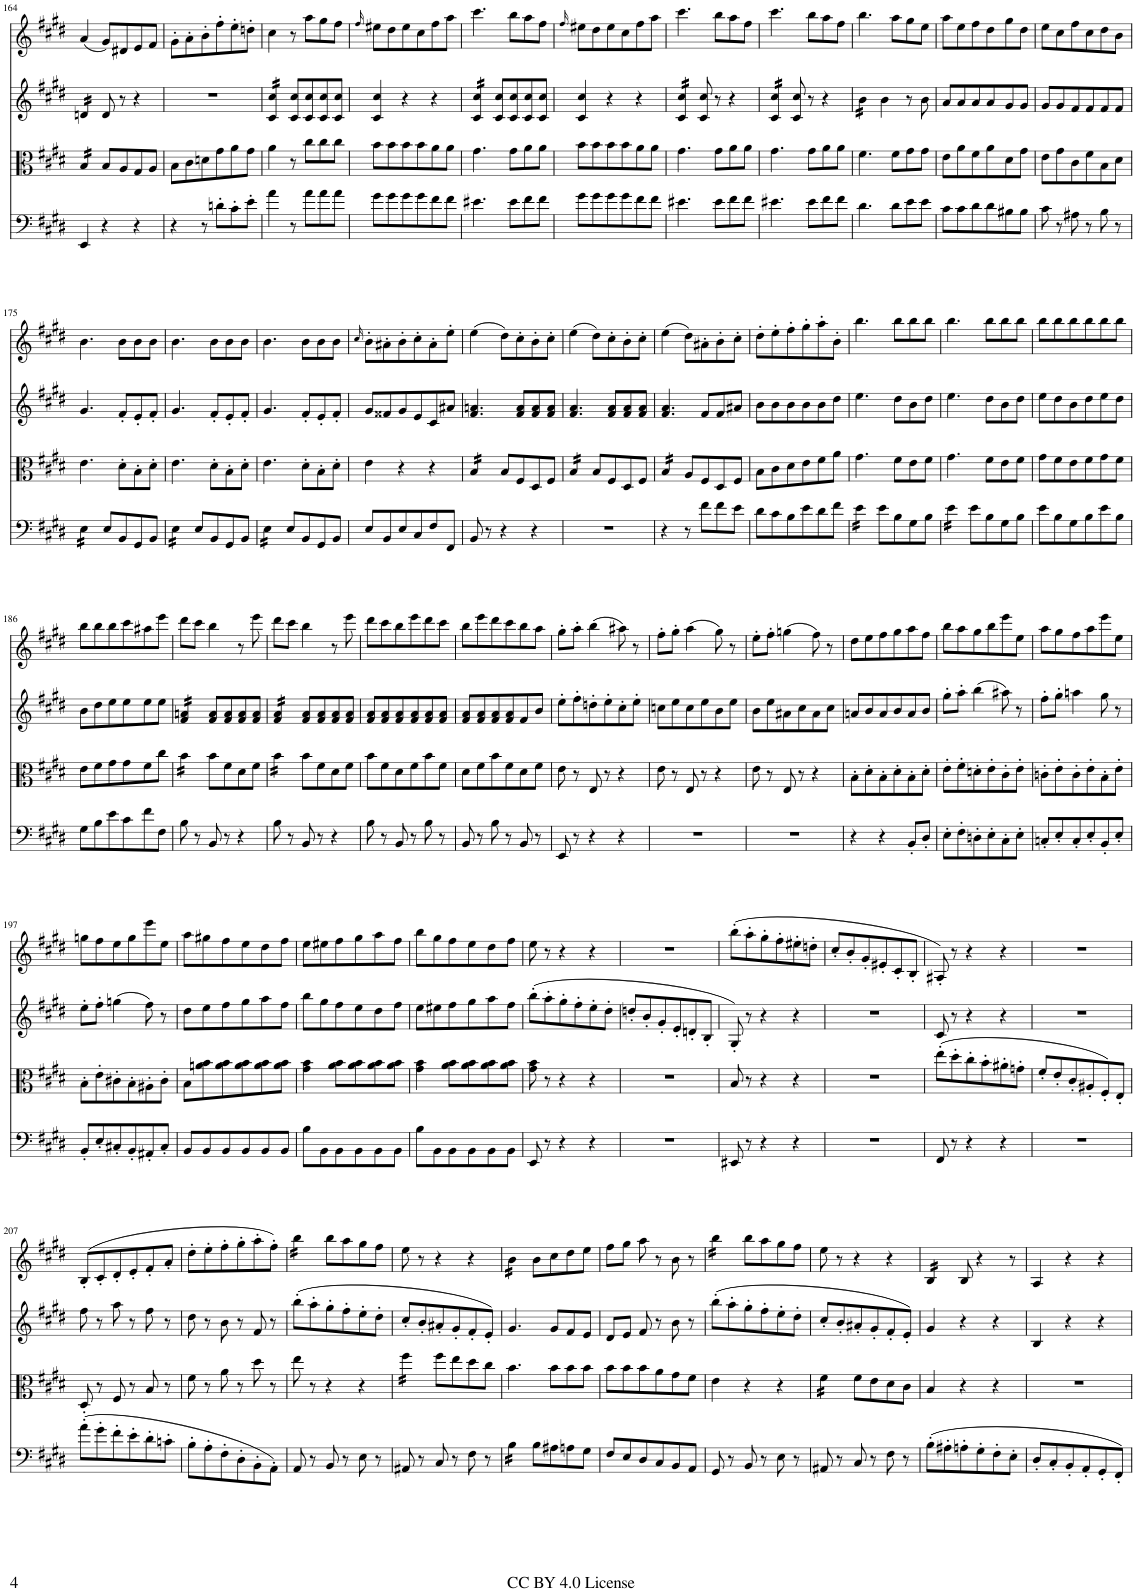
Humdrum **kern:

**kern	**kern	**kern	**kern
*part4	*part3	*part2	*part1
*staff4	*staff3	*staff2	*staff1
*I"Cello	*I"Viola	*I"Violin II	*I"Violin I
*	*I'Vla	*I'Vln	*I'Vln
!!LO:PB:g=z
*clefF4	*clefC3	*clefG2	*clefG2
*k[f#c#g#d#]	*k[f#c#g#d#]	*k[f#c#g#d#]	*k[f#c#g#d#]
*M3/4	*M3/4	*M3/4	*M3/4
=164	=164	=164	=164
*	*tremolo	*	*
*	*	*tremolo	*
4EE/	16B/LL	16dn/LL	(4a/
.	16B/	16dn/	.
.	16B/	16dn/	.
.	16B/JJ	16dn/JJ	.
*	*	*Xtremolo	*
*	*Xtremolo	*	*
4r	8B/L	8d/	8g#/L)
.	8A/	8r	8d#X/
4r	8G#/	4r	8e/
.	8A/J	.	8f#/J
=165	=165	=165	=165
4r	8B\L	2.r	8g#'\L
.	8c#\	.	8a'\
8r	8dn\	.	8b'\
8dn'\L	8g#\	.	8ff#'\
8c#'\	8a\	.	8ee'\
8e'\J	8g#\J	.	8ddn'\J
=166	=166	=166	=166
*	*	*tremolo	*
4a\	4a\	16c#/ 16cc#/LL	4cc#\
.	.	16c#/ 16cc#/	.
.	.	16c#/ 16cc#/	.
.	.	16c#/ 16cc#/JJ	.
*	*	*Xtremolo	*
8r	8r	8c#/ 8cc#/L	8r
8a\L	8cc#\L	8c#/ 8cc#/	8aa\L
8a\	8cc#\	8c#/ 8cc#/	8gg#\
8a\J	8cc#\J	8c#/ 8cc#/J	8ff#\J
=167	=167	=167	=167
.	.	.	16qff#/
8g#\L	8b\L	4c#/ 4cc#/	8ee#X\L
8g#\	8b\	.	8dd#\
8g#\	8b\	4r	8ee#\
8g#\	8b\	.	8cc#\
8f#\	8a\	4r	8ff#\
8f#\J	8a\J	.	8aa\J
=168	=168	=168	=168
*	*	*tremolo	*
4.e#X\	4.g#\	16c#/ 16cc#/LL	4.ccc#\
.	.	16c#/ 16cc#/	.
.	.	16c#/ 16cc#/	.
.	.	16c#/ 16cc#/JJ	.
*	*	*Xtremolo	*
.	.	8c#/ 8cc#/L	.
8e#\L	8g#\L	8c#/ 8cc#/	8bb\L
8f#\	8a\	8c#/ 8cc#/	8aa\
8f#\J	8a\J	8c#/ 8cc#/J	8ff#\J
=169	=169	=169	=169
.	.	.	16qff#/
8g#\L	8b\L	4c#/ 4cc#/	8ee#X\L
8g#\	8b\	.	8dd#\
8g#\	8b\	4r	8ee#\
8g#\	8b\	.	8cc#\
8f#\	8a\	4r	8ff#\
8f#\J	8a\J	.	8aa\J
=170	=170	=170	=170
*	*	*tremolo	*
4.e#X\	4.g#\	16c#/ 16cc#/LL	4.ccc#\
.	.	16c#/ 16cc#/	.
.	.	16c#/ 16cc#/	.
.	.	16c#/ 16cc#/JJ	.
*	*	*Xtremolo	*
.	.	8c#/ 8cc#/	.
8e#\L	8g#\L	8r	8bb\L
8f#\	8a\	4r	8aa\
8f#\J	8a\J	.	8ff#\J
=171	=171	=171	=171
*	*	*tremolo	*
4.e#X\	4.g#\	16c#/ 16cc#/LL	4.ccc#\
.	.	16c#/ 16cc#/	.
.	.	16c#/ 16cc#/	.
.	.	16c#/ 16cc#/JJ	.
*	*	*Xtremolo	*
.	.	8c#/ 8cc#/	.
8e#\L	8g#\L	8r	8bb\L
8f#\	8a\	4r	8aa\
8f#\J	8a\J	.	8ff#\J
=172	=172	=172	=172
*	*	*tremolo	*
4.d#\	4.f#\	16b\LL	4.bb\
.	.	16b\	.
.	.	16b\	.
.	.	16b\JJ	.
*	*	*Xtremolo	*
.	.	4b\	.
8d#\L	8f#\L	.	8aa\L
8e\	8g#\	8r	8gg#\
8e\J	8g#\J	8b\	8ee\J
=173	=173	=173	=173
8c#\L	8e\L	8a/L	8aa\L
8c#\	8a\	8a/	8ee\
8d#\	8f#\	8a/	8ff#\
8d#\	8a\	8a/	8dd#\
8B#X\	8d#\	8g#/	8gg#\
8B#\J	8g#\J	8g#/J	8dd#\J
=174	=174	=174	=174
8c#\	8e\L	8g#/L	8ee\L
8r	8g#\	8g#/	8cc#\
8A#X\	8c#\	8f#/	8ff#\
8r	8f#\	8f#/	8cc#\
8B\	8B\	8f#/	8dd#\
8r	8d#\J	8f#/J	8b\J
!!LO:LB:g=z
=175	=175	=175	=175
*tremolo	*	*	*
16E\LL	4.e\	4.g#/	4.b\
16E\	.	.	.
16E\	.	.	.
16E\JJ	.	.	.
*Xtremolo	*	*	*
8E/L	.	.	.
8BB/	8d#'\L	8f#'/L	8b\L
8GG#/	8B'\	8e'/	8b\
8BB/J	8d#'\J	8f#'/J	8b\J
=176	=176	=176	=176
*tremolo	*	*	*
16E\LL	4.e\	4.g#/	4.b\
16E\	.	.	.
16E\	.	.	.
16E\JJ	.	.	.
*Xtremolo	*	*	*
8E/L	.	.	.
8BB/	8d#'\L	8f#'/L	8b\L
8GG#/	8B'\	8e'/	8b\
8BB/J	8d#'\J	8f#'/J	8b\J
=177	=177	=177	=177
*tremolo	*	*	*
16E\LL	4.e\	4.g#/	4.b\
16E\	.	.	.
16E\	.	.	.
16E\JJ	.	.	.
*Xtremolo	*	*	*
8E/L	.	.	.
8BB/	8d#'\L	8f#'/L	8b\L
8GG#/	8B'\	8e'/	8b\
8BB/J	8d#'\J	8f#'/J	8b\J
=178	=178	=178	=178
.	.	.	16qcc#/
8E/L	4e\	8g#/L	8b'\L
8BB/	.	8f##X/	8a#X'\
8E/	4r	8g#/	8b'\
8C#/	.	8e/	8cc#'\
8F#/	4r	8c#/	8a#'\
8FF#/J	.	8a#X/J	8ee'\J
=179	=179	=179	=179
*	*tremolo	*	*
8BB/	16B/LL	4.f#/ 4.an/	(4ee\
.	16B/	.	.
8r	16B/	.	.
.	16B/JJ	.	.
*	*Xtremolo	*	*
4r	8B/L	.	8dd#\L)
.	8F#/	8f#/ 8a/L	8cc#'\
4r	8D#/	8f#/ 8a/	8b'\
.	8F#/J	8f#/ 8a/J	8cc#'\J
=180	=180	=180	=180
*	*tremolo	*	*
2.r	16B/LL	4.f#/ 4.a/	(4ee\
.	16B/	.	.
.	16B/	.	.
.	16B/JJ	.	.
*	*Xtremolo	*	*
.	8B/L	.	8dd#\L)
.	8F#/	8f#/ 8a/L	8cc#'\
.	8D#/	8f#/ 8a/	8b'\
.	8F#/J	8f#/ 8a/J	8cc#'\J
=181	=181	=181	=181
*	*tremolo	*	*
4r	16B/LL	4.f#/ 4.a/	(4ee\
.	16B/	.	.
.	16B/	.	.
.	16B/JJ	.	.
*	*Xtremolo	*	*
8r	8A/L	.	8dd#\L)
8f#\L	8F#/	8f#/L	8a#X'\
8f#\	8D#/	8f#/	8b'\
8e\J	8F#/J	8a#X/J	8cc#'\J
=182	=182	=182	=182
8d#\L	8B\L	8b\L	8dd#'\L
8c#\	8c#\	8b\	8ee'\
8B\	8d#\	8b\	8ff#'\
8e\	8e\	8b\	8gg#'\
8d#\	8f#\	8b\	8aa'\
8f#\J	8a\J	8dd#\J	8b'\J
=183	=183	=183	=183
*tremolo	*	*	*
16e\LL	4.g#\	4.ee\	4.bb\
16e\	.	.	.
16e\	.	.	.
16e\JJ	.	.	.
*Xtremolo	*	*	*
8e\L	.	.	.
8B\	8f#\L	8dd#\L	8bb\L
8G#\	8e\	8b\	8bb\
8B\J	8f#\J	8dd#\J	8bb\J
=184	=184	=184	=184
*tremolo	*	*	*
16e\LL	4.g#\	4.ee\	4.bb\
16e\	.	.	.
16e\	.	.	.
16e\JJ	.	.	.
*Xtremolo	*	*	*
8e\L	.	.	.
8B\	8f#\L	8dd#\L	8bb\L
8G#\	8e\	8b\	8bb\
8B\J	8f#\J	8dd#\J	8bb\J
=185	=185	=185	=185
8e\L	8g#\L	8ee\L	8bb\L
8B\	8f#\	8dd#\	8bb\
8G#\	8e\	8b\	8bb\
8B\	8f#\	8dd#\	8bb\
8e\	8g#\	8ee\	8bb\
8B\J	8f#\J	8dd#\J	8bb\J
!!LO:LB:g=z
=186	=186	=186	=186
8G#\L	8e\L	8b\L	8bb\L
8B\	8f#\	8dd#\	8bb\
8e\	8g#\	8ee\	8bb\
8c#\	8g#\	8ee\	8ccc#\
8f#\	8f#\	8ee\	8aa#X\
8F#\J	8cc#\J	8ee\J	8eee\J
=187	=187	=187	=187
*	*tremolo	*	*
*	*	*tremolo	*
8B\	16b\LL	16f#/ 16an/LL	8ddd#\L
.	16b\	16f#/ 16an/	.
8r	16b\	16f#/ 16an/	8ccc#\J
.	16b\JJ	16f#/ 16an/JJ	.
*	*	*Xtremolo	*
*	*Xtremolo	*	*
8BB/	8b\L	8f#/ 8a/L	4bb\
8r	8f#\	8f#/ 8a/	.
4r	8d#\	8f#/ 8a/	8r
.	8f#\J	8f#/ 8a/J	8eee\
=188	=188	=188	=188
*	*tremolo	*	*
*	*	*tremolo	*
8B\	16b\LL	16f#/ 16a/LL	8ddd#\L
.	16b\	16f#/ 16a/	.
8r	16b\	16f#/ 16a/	8ccc#\J
.	16b\JJ	16f#/ 16a/JJ	.
*	*	*Xtremolo	*
*	*Xtremolo	*	*
8BB/	8b\L	8f#/ 8a/L	4bb\
8r	8f#\	8f#/ 8a/	.
4r	8d#\	8f#/ 8a/	8r
.	8f#\J	8f#/ 8a/J	8eee\
=189	=189	=189	=189
8B\	8b\L	8f#/ 8a/L	8ddd#\L
8r	8f#\	8f#/ 8a/	8ccc#\
8BB/	8d#\	8f#/ 8a/	8bb\
8r	8f#\	8f#/ 8a/	8eee\
8B\	8b\	8f#/ 8a/	8ddd#\
8r	8f#\J	8f#/ 8a/J	8ccc#\J
=190	=190	=190	=190
8BB/	8d#\L	8f#/ 8a/L	8bb\L
8r	8f#\	8f#/ 8a/	8eee\
8B\	8b\	8f#/ 8a/	8ddd#\
8r	8f#\	8f#/ 8a/	8ccc#\
8BB/	8d#\	8f#/	8bb\
8r	8f#\J	8b/J	8aa\J
=191	=191	=191	=191
8EE/	8e\	8ee'\L	8gg#'\L
8r	8r	8ff#'\	8aa'\J
4r	8E/	8ddn'\	(4bb\
.	8r	8ee'\	.
4r	4r	8cc#'\	8aa#X\)
.	.	8ee'\J	8r
=192	=192	=192	=192
2.r	8e\	8ccn\L	8ff#'\L
.	8r	8ee\	8gg#'\J
.	8E/	8cc\	(4aa\
.	8r	8ee\	.
.	4r	8b\	8gg#\)
.	.	8ee\J	8r
=193	=193	=193	=193
2.r	8e\	8b\L	8ee'\L
.	8r	8ee\	8ff#'\J
.	8E/	8a#X\	(4ggn\
.	8r	8cc#\	.
.	4r	8a#\	8ff#\)
.	.	8cc#\J	8r
=194	=194	=194	=194
4r	8B'\L	8an/L	8dd#\L
.	8d#'\	8b/	8ee\
4r	8B'\	8a/	8ff#\
.	8d#'\	8b/	8gg#\
8BB'/L	8B'\	8a/	8aa\
8D#'/J	8d#'\J	8b/J	8ff#\J
=195	=195	=195	=195
8E'\L	8e'\L	8gg#'\L	8bb\L
8F#'\	8f#'\	8aa'\J	8aa\
8Dn'\	8dn'\	(4bb\	8gg#\
8E'\	8e'\	.	8bb\
8C#'\	8c#'\	8aa#X\)	8eee\
8E'\J	8e'\J	8r	8ee\J
=196	=196	=196	=196
8Cn'/L	8cn'\L	8ff#'\L	8aa\L
8E'/	8e'\	8gg#'\J	8gg#\
8C'/	8c'\	4aan\	8ff#\
8E'/	8e'\	.	8aa\
8BB'/	8B'\	8gg#\	8eee\
8E'/J	8e'\J	8r	8ee\J
!!LO:LB:g=z
=197	=197	=197	=197
8BB'/L	8B'\L	8ee'\L	8ggn\L
8E'/	8e'\	8ff#'\J	8ff#\
8C#X'/	8c#X'\	(4ggn\	8ee\
8BB'/	8B'\	.	8gg\
8AA#X'/	8A#X'\	8ff#\)	8eee\
8C#'/J	8c#'\J	8r	8ee\J
=198	=198	=198	=198
8BB/L	8B\L	8dd#\L	8aa\L
8BB/	8an\ 8b\	8ee\	8gg#X\
8BB/	8a\ 8b\	8ff#\	8ff#\
8BB/	8a\ 8b\	8gg#\	8ee\
8BB/	8a\ 8b\	8aa\	8dd#\
8BB/J	8a\ 8b\J	8ff#\J	8ff#\J
=199	=199	=199	=199
8B\L	4g#\ 4b\	8bb\L	8ee\L
8BB\	.	8gg#\	8ee#X\
8BB\	8a\ 8b\L	8ff#\	8ff#\
8BB\	8a\ 8b\	8ee\	8gg#\
8BB\	8a\ 8b\	8dd#\	8aa\
8BB\J	8a\ 8b\J	8ff#\J	8ff#\J
=200	=200	=200	=200
8B\L	4g#\ 4b\	8ee\L	8bb\L
8BB\	.	8ee#X\	8gg#\
8BB\	8a\ 8b\L	8ff#\	8ff#\
8BB\	8a\ 8b\	8gg#\	8ee\
8BB\	8a\ 8b\	8aa\	8dd#\
8BB\J	8a\ 8b\J	8ff#\J	8ff#\J
=201	=201	=201	=201
8EE/	8g#\ 8b\	(8bb'\L	8ee\
8r	8r	8aa'\	8r
4r	4r	8gg#'\	4r
.	.	8ff#'\	.
4r	4r	8ee'\	4r
.	.	8dd#'\J	.
=202	=202	=202	=202
2.r	2.r	8ddn'/L	2.r
.	.	8b'/	.
.	.	8g#'/	.
.	.	8e'/	.
.	.	8dn'/	.
.	.	8B'/J	.
=203	=203	=203	=203
8EE#X/	8B/	8G#'/)	(8bb'\L
8r	8r	8r	8aa'\
4r	4r	4r	8gg#'\
.	.	.	8ff#'\
4r	4r	4r	8ee#X'\
.	.	.	8ddn'\J
=204	=204	=204	=204
2.r	2.r	2.r	8cc#'/L
.	.	.	8b'/
.	.	.	8g#'/
.	.	.	8e#X'/
.	.	.	8c#'/
.	.	.	8B'/J
=205	=205	=205	=205
8FF#/	(8ee'\L	8c#/	8A#X'/)
8r	8dd#'\	8r	8r
4r	8cc#'\	4r	4r
.	8b'\	.	.
4r	8a#X'\	4r	4r
.	8gn'\J	.	.
=206	=206	=206	=206
2.r	8f#'/L	2.r	2.r
.	8e'/	.	.
.	8c#'/	.	.
.	8A#X'/	.	.
.	8F#'/)	.	.
.	8E'/J	.	.
!!LO:LB:g=z
=207	=207	=207	=207
(8a'\L	8D#'/	8ff#\	(8B'/L
8g#'\	8r	8r	8c#'/
8f#'\	8F#/	8aa\	8d#'/
8e'\	8r	8r	8e'/
8d#'\	8B/	8ff#\	8f#'/
8cn'\J	8r	8r	8a'/J
=208	=208	=208	=208
8B'\L	8f#\	8dd#\	8dd#'\L
8A'\	8r	8r	8ee'\
8F#'\	8a\	8b\	8ff#'\
8D#'\	8r	8r	8gg#'\
8BB'\	8dd#\	8f#/	8aa'\
8AA'\J)	8r	8r	8ff#'\J)
=209	=209	=209	=209
*	*	*	*tremolo
8AA/	8ee\	(8bb'\L	16bb\LL
.	.	.	16bb\
8r	8r	8aa'\	16bb\
.	.	.	16bb\JJ
*	*	*	*Xtremolo
8BB/	4r	8gg#'\	8bb\L
8r	.	8ff#'\	8aa\
8E\	4r	8ee'\	8gg#\
8r	.	8dd#'\J	8ff#\J
=210	=210	=210	=210
*	*tremolo	*	*
8AA#X/	16ff#\LL	8cc#'/L	8ee\
.	16ff#\	.	.
8r	16ff#\	8b'/	8r
.	16ff#\JJ	.	.
*	*Xtremolo	*	*
8C#/	8ff#\L	8a#X'/	4r
8r	8ee\	8g#'/	.
8F#\	8dd#\	8f#'/	4r
8r	8cc#\J	8e'/J)	.
=211	=211	=211	=211
*tremolo	*	*	*
*	*	*	*tremolo
16B\LL	4.b\	4.g#/	16b\LL
16B\	.	.	16b\
16B\	.	.	16b\
16B\JJ	.	.	16b\JJ
*	*	*	*Xtremolo
*Xtremolo	*	*	*
8B\L	.	.	8b\L
8A#X\	8b\L	8g#/L	8cc#\
8An\	8b\	8f#/	8dd#\
8G#\J	8b\J	8e/J	8ee\J
=212	=212	=212	=212
8F#/L	8b\L	8d#/L	8ff#\L
8E/	8b\	8e/J	8gg#\J
8D#/	8b\	8f#/	8aa\
8C#/	8a\	8r	8r
8BB/	8g#\	8b\	8b\
8AA/J	8f#\J	8r	8r
=213	=213	=213	=213
*	*	*	*tremolo
8GG#/	4e\	(8bb'\L	16bb\LL
.	.	.	16bb\
8r	.	8aa'\	16bb\
.	.	.	16bb\JJ
*	*	*	*Xtremolo
8BB/	4r	8gg#'\	8bb\L
8r	.	8ff#'\	8aa\
8E\	4r	8ee'\	8gg#\
8r	.	8dd#'\J	8ff#\J
=214	=214	=214	=214
*	*tremolo	*	*
8AA#X/	16f#\LL	8cc#'/L	8ee\
.	16f#\	.	.
8r	16f#\	8b'/	8r
.	16f#\JJ	.	.
*	*Xtremolo	*	*
8C#/	8f#\L	8a#X'/	4r
8r	8e\	8g#'/	.
8F#\	8d#\	8f#'/	4r
8r	8c#\J	8e'/J)	.
=215	=215	=215	=215
*	*	*	*tremolo
(8B'\L	4B/	4g#/	16B/LL
.	.	.	16B/
8A#X'\	.	.	16B/
.	.	.	16B/JJ
*	*	*	*Xtremolo
8An'\	4r	4r	8B/
8G#'\	.	.	4r
8F#'\	4r	4r	.
8E'\J	.	.	8r
=216	=216	=216	=216
8D#'/L	2.r	4B/	4A/
8C#'/	.	.	.
8BB'/	.	4r	4r
8AA'/	.	.	.
8GG#'/	.	4r	4r
8FF#'/J)	.	.	.
=	=	=	=
*-	*-	*-	*-
